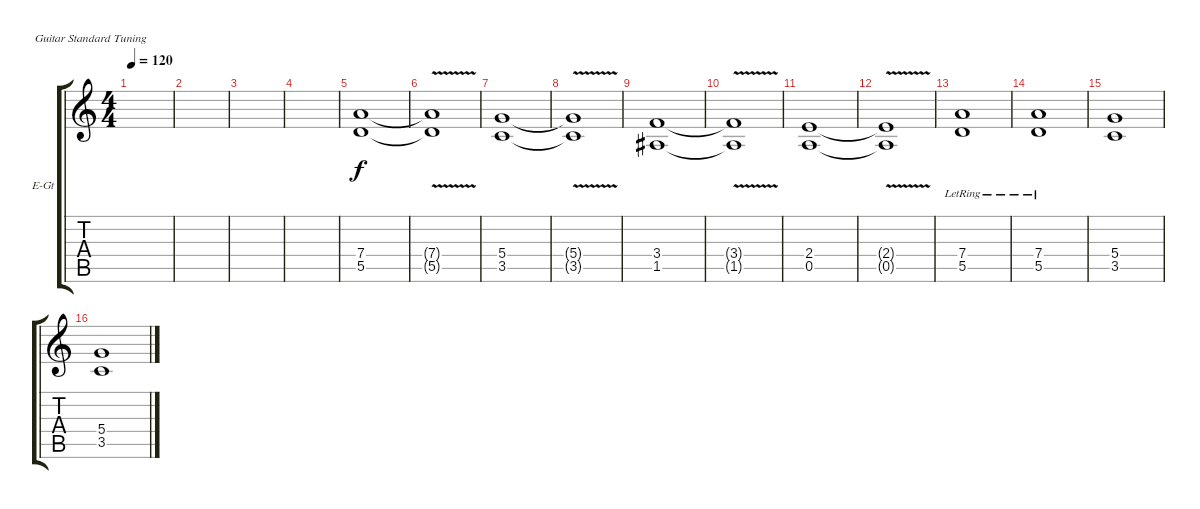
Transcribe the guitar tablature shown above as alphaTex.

\bracketExtendMode groupsimilarinstruments
\firstSystemTrackNameOrientation horizontal
\otherSystemsTrackNameOrientation horizontal
\track ("Electric Guitar" "E-Gt") {instrument distortionguitar}
\staff {score tabs}
\tuning (E4 B3 G3 D3 A2 E2)
\ts (4 4)
\tempo 120
\clef g2
\scale
0.333333
\ks c
|
\scale
0.333333 |
|
|
(5.5 7.4).1 |
(5.5{t} 7.4{v t}).1 |
(3.5 5.4).1 |
(3.5{t} 5.4{v t}).1 |
(1.5 3.4).1 |
(1.5{v t} 3.4{t}).1 |
(0.5 2.4).1 |
(0.5{v t} 2.4{t}).1 |
(5.5{lr} 7.4).1 |
(5.5 7.4{lr}).1 |
(3.5 5.4).1 |
(3.5 5.4).1
